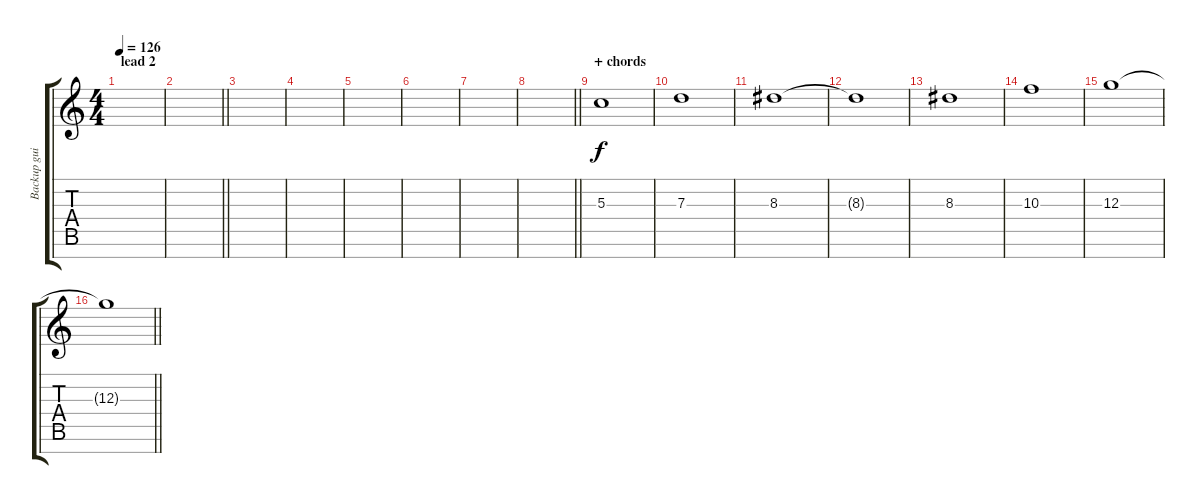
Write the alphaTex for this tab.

\track ("Backup guitar" "Backup gui") {instrument distortionguitar}
\staff {score tabs}
\tuning (E4 B3 G3 D3 A2 E2 B1) {hide}
\ts (4 4)
\section ("" "lead 2")
\tempo 126
\clef g2
\ks c
|
\barLineRight lightlight
|
|
|
|
|
|
\barLineRight lightlight
|
\section ("" "+ chords")
5.3.1 |
7.3.1 |
8.3.1 |
8.3{t}.1 |
8.3.1 |
10.3.1 |
12.3.1 |
\barLineRight lightlight
12.3{t}.1
